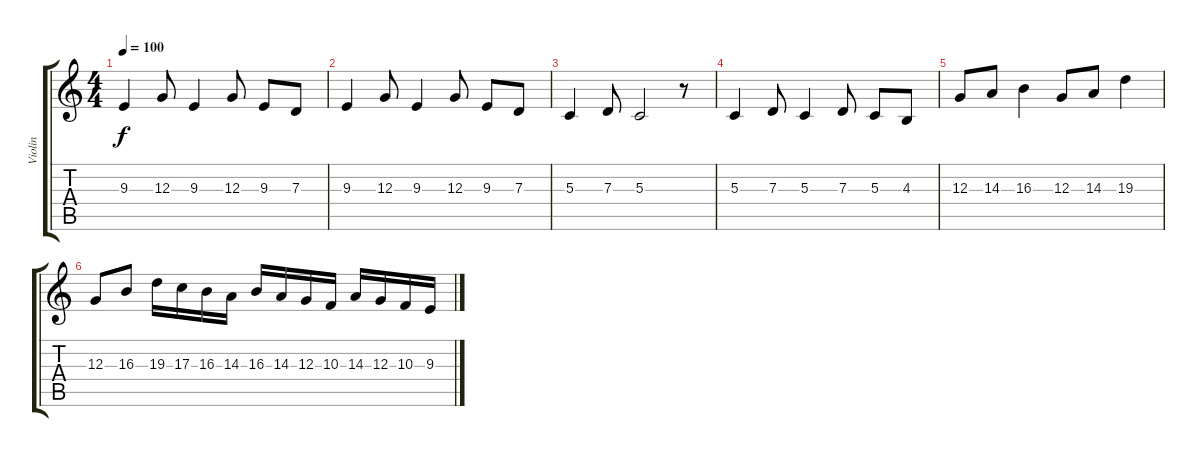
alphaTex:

\track ("Violin" "Violin") {instrument violin}
\staff {score tabs}
\tuning (E4 B3 G3 D3 A2 E2) {hide}
\ts (4 4)
\tempo 100
\clef g2
\ks c
9.3.4{dy f} 12.3.8 9.3.4 12.3.8 9.3.8 7.3.8 |
9.3.4 12.3.8 9.3.4 12.3.8 9.3.8 7.3.8 |
5.3.4 7.3.8 5.3.2 r.8 |
5.3.4 7.3.8 5.3.4 7.3.8 5.3.8 4.3.8 |
12.3.8 14.3.8 16.3.4 12.3.8 14.3.8 19.3.4 |
12.3.8 16.3.8 19.3.16 17.3.16 16.3.16 14.3.16 16.3.16 14.3.16 12.3.16 10.3.16 14.3.16 12.3.16 10.3.16 9.3.16
